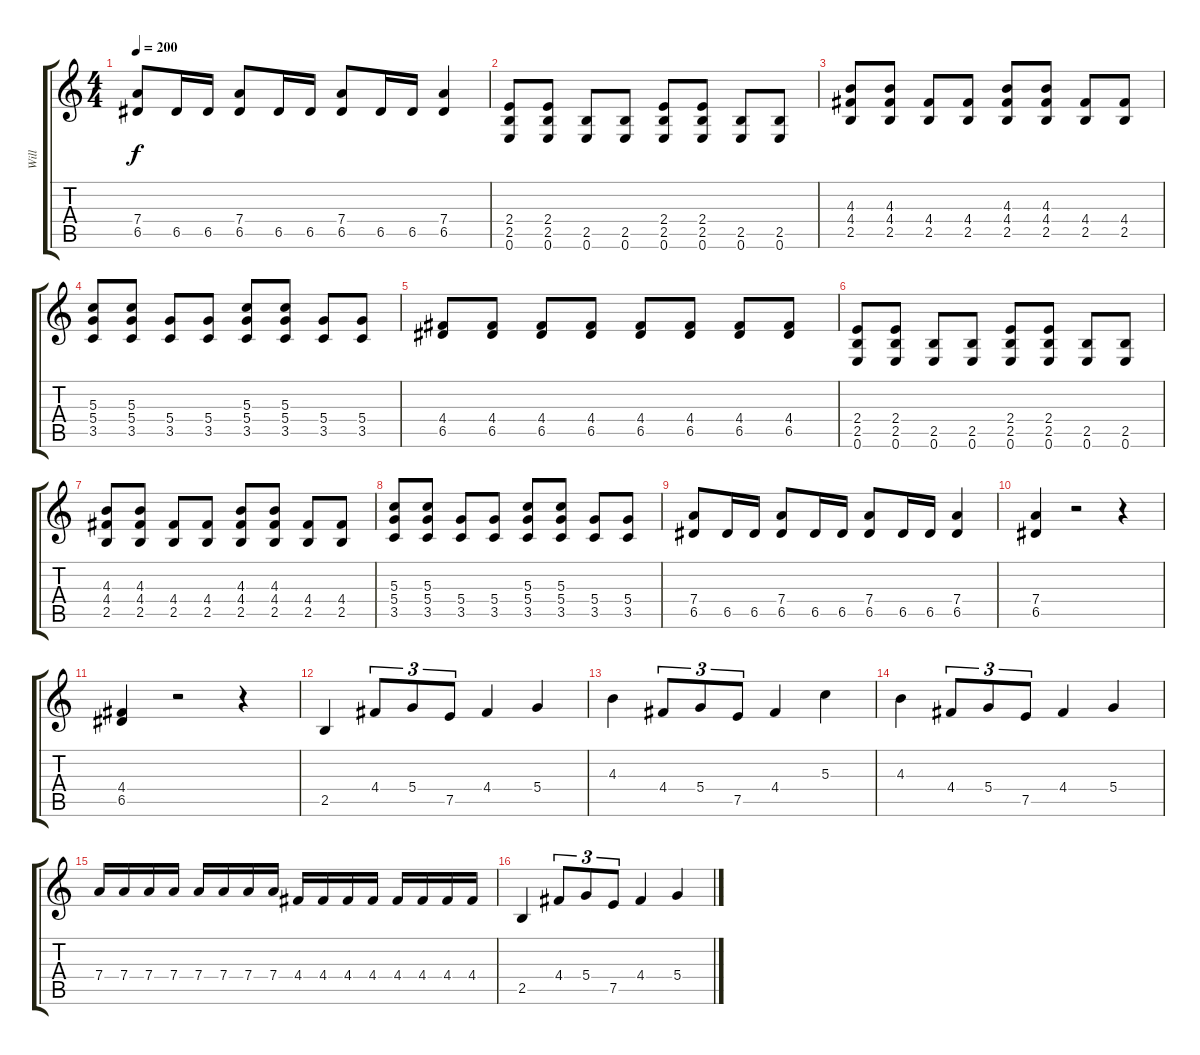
\track ("Will" "Will") {instrument distortionguitar}
\staff {score tabs}
\tuning (E4 B3 G3 D3 A2 E2) {hide}
\ts (4 4)
\tempo 200
\clef g2
\ks c
(7.4 6.5).8{dy f} 6.5.16 6.5.16 (7.4 6.5).8 6.5.16 6.5.16 (7.4 6.5).8 6.5.16 6.5.16 (7.4 6.5).4 |
(2.4 2.5 0.6).8 (2.4 2.5 0.6).8 (2.5 0.6).8 (2.5 0.6).8 (2.4 2.5 0.6).8 (2.4 2.5 0.6).8 (2.5 0.6).8 (2.5 0.6).8 |
(4.3 4.4 2.5).8 (4.3 4.4 2.5).8 (4.4 2.5).8 (4.4 2.5).8 (4.3 4.4 2.5).8 (4.3 4.4 2.5).8 (4.4 2.5).8 (4.4 2.5).8 |
(5.3 5.4 3.5).8 (5.3 5.4 3.5).8 (5.4 3.5).8 (5.4 3.5).8 (5.3 5.4 3.5).8 (5.3 5.4 3.5).8 (5.4 3.5).8 (5.4 3.5).8 |
(4.4 6.5).8 (4.4 6.5).8 (4.4 6.5).8 (4.4 6.5).8 (4.4 6.5).8 (4.4 6.5).8 (4.4 6.5).8 (4.4 6.5).8 |
(2.4 2.5 0.6).8 (2.4 2.5 0.6).8 (2.5 0.6).8 (2.5 0.6).8 (2.4 2.5 0.6).8 (2.4 2.5 0.6).8 (2.5 0.6).8 (2.5 0.6).8 |
(4.3 4.4 2.5).8 (4.3 4.4 2.5).8 (4.4 2.5).8 (4.4 2.5).8 (4.3 4.4 2.5).8 (4.3 4.4 2.5).8 (4.4 2.5).8 (4.4 2.5).8 |
(5.3 5.4 3.5).8 (5.3 5.4 3.5).8 (5.4 3.5).8 (5.4 3.5).8 (5.3 5.4 3.5).8 (5.3 5.4 3.5).8 (5.4 3.5).8 (5.4 3.5).8 |
(7.4 6.5).8 6.5.16 6.5.16 (7.4 6.5).8 6.5.16 6.5.16 (7.4 6.5).8 6.5.16 6.5.16 (7.4 6.5).4 |
(7.4 6.5).4 r.2 r.4 |
(4.4 6.5).4 r.2 r.4 |
2.5.4 4.4.8{tu (3 2)} 5.4.8{tu (3 2)} 7.5.8{tu (3 2)} 4.4.4 5.4.4 |
4.3.4 4.4.8{tu (3 2)} 5.4.8{tu (3 2)} 7.5.8{tu (3 2)} 4.4.4 5.3.4 |
4.3.4 4.4.8{tu (3 2)} 5.4.8{tu (3 2)} 7.5.8{tu (3 2)} 4.4.4 5.4.4 |
7.4.16 7.4.16 7.4.16 7.4.16 7.4.16 7.4.16 7.4.16 7.4.16 4.4.16 4.4.16 4.4.16 4.4.16 4.4.16 4.4.16 4.4.16 4.4.16 |
2.5.4 4.4.8{tu (3 2)} 5.4.8{tu (3 2)} 7.5.8{tu (3 2)} 4.4.4 5.4.4
